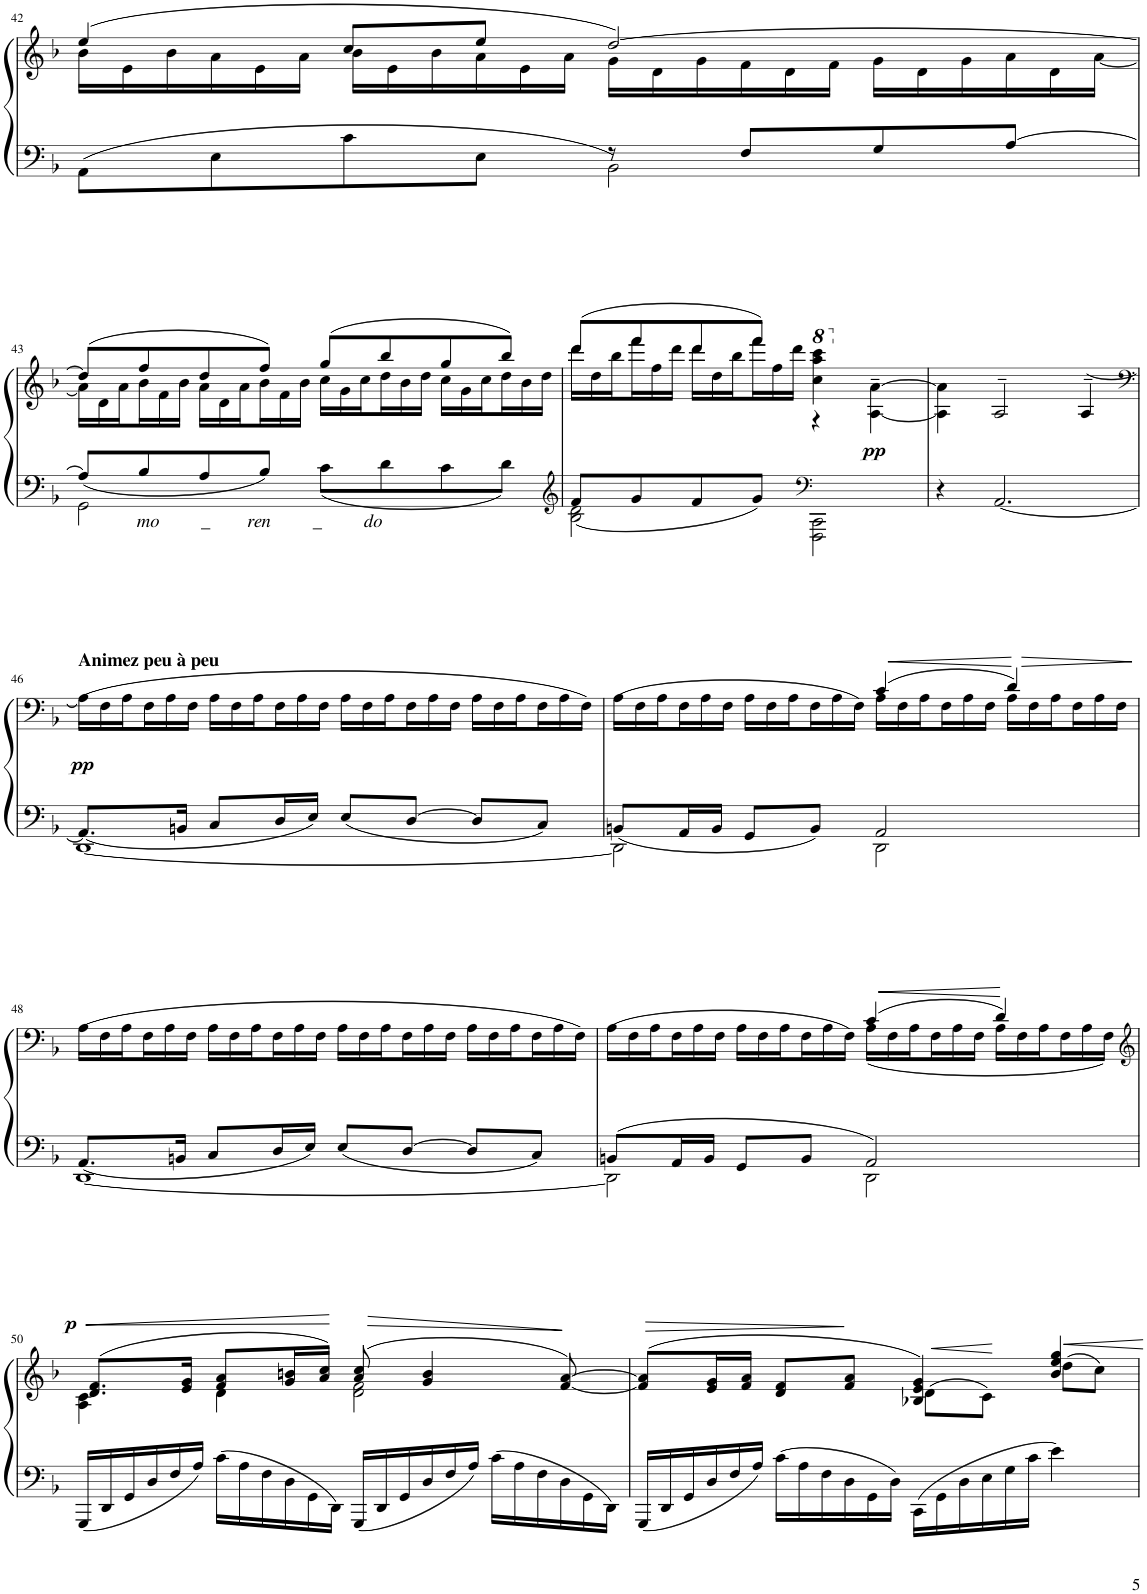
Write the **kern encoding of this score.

**kern	**kern	**dynam
*part1	*part1	*part1
*staff2	*staff1	*staff1/2
*I"Piano	*	*
*I'Pno.	*	*
!!LO:PB:g=z
*clefF4	*clefG2	*
*k[b-]	*k[b-]	*
*M4/4	*M4/4	*
*met(c)	*met(c)	*
=42	=42	=42
*^	*^	*
*	*	*	*Xtuplet	*
2ryy	8AA\L	(4ee/	24b-\LL	.
.	.	.	24e\	.
.	.	.	24b-\	.
.	8E\	.	24a\	.
.	.	.	24e\	.
.	.	.	24a\JJ	.
.	8c\	8cc/L	24b-\LL	.
.	.	.	24e\	.
.	.	.	24b-\	.
.	8E\J	8ee/J	24a\	.
.	.	.	24e\	.
.	.	.	24a\JJ	.
8r	2BB-\	[2dd/)	24g\LL	.
.	.	.	24d\	.
.	.	.	24g\	.
8F/L	.	.	24f\	.
.	.	.	24d\	.
.	.	.	24f\JJ	.
8G/	.	.	24g\LL	.
.	.	.	24d\	.
.	.	.	24g\	.
[8A/J	.	.	24a\	.
.	.	.	24d\	.
.	.	.	[24a\JJ	.
!!LO:LB:g=z	!!
=43	=43	=43	=43	=43
8A/L]	2GG\	(8dd/L]	24a\LL]	.
.	.	.	24d\	.
.	.	.	24a\J	.
!LO:TX:b:i:t=mo         _        ren         _         do	!	!	!	!
8B-/	.	8ff/	24b-\L	.
.	.	.	24f\	.
.	.	.	24b-\JJ	.
8A/	.	8dd/	24a\LL	.
.	.	.	24d\	.
.	.	.	24a\J	.
8B-/J	.	8ff/J)	24b-\L	.
.	.	.	24f\	.
.	.	.	24b-\JJ	.
8c\L	2ryy	(8gg/L	24cc\LL	.
.	.	.	24g\	.
.	.	.	24cc\J	.
8d\	.	8bb-/	24dd\L	.
.	.	.	24b-\	.
.	.	.	24dd\JJ	.
8c\	.	8gg/	24cc\LL	.
.	.	.	24g\	.
.	.	.	24cc\J	.
8d\J	.	8bb-/J)	24dd\L	.
.	.	.	24b-\	.
.	.	.	24dd\JJ	.
=44	=44	=44	=44	=44
*clefG2	*	*	*	*
8f/L	(>2B-\ 2d\	(8ddd/L	24ddd\LL	.
.	.	.	24dd\	.
.	.	.	24bb-\J	.
8g/	.	8fff/	24fff\L	.
.	.	.	24ff\	.
.	.	.	24ddd\JJ	.
8f/	.	8ddd/	24ddd\LL	.
.	.	.	24dd\	.
.	.	.	24bb-\J	.
8g/J	.	8fff/J)	24fff\L	.
.	.	.	24ff\	.
.	.	.	24ddd\JJ	.
*clefF4	*	*	*	*
*	*	*8va	*	*
2CC\	2FFF\	4ccc\ 4aaa\ 4cccc\	4r	.
*	*	*X8va	*	*
!	!	!	!	!LO:DY:b
.	.	[4A\~> [>4a\~>	4ryy	pp
*v	*v	*	*	*
*	*v	*v	*
=45	=45	=45
4r	4A\] 4a\]	.
[<2.AA/	2A~>/	.
.	[4A~>/	.
!!LO:LB:g=z
=46	=46	=46
*	*clefF4	*
*^	*^	*
!	!	!LO:TX:a:B:t=Animez peu à peu	!	!
!	!	!	!	!LO:DY:b
8.AA/L]	[1DD	1ryy	24A\LL]	pp
.	.	.	24F\	.
.	.	.	24A\J	.
.	.	.	24F\L	.
.	.	.	24A\	.
16BBn/Jk	.	.	.	.
.	.	.	24F\JJ	.
8C/L	.	.	24A\LL	.
.	.	.	24F\	.
.	.	.	24A\J	.
16D/L	.	.	24F\L	.
.	.	.	24A\	.
16E/JJ	.	.	.	.
.	.	.	24F\JJ	.
8E/L	.	.	24A\LL	.
.	.	.	24F\	.
.	.	.	24A\J	.
[8D/J	.	.	24F\L	.
.	.	.	24A\	.
.	.	.	24F\JJ	.
8D/L]	.	.	24A\LL	.
.	.	.	24F\	.
.	.	.	24A\J	.
8C/J	.	.	24F\L	.
.	.	.	24A\	.
.	.	.	24F\JJ)	.
=47	=47	=47	=47	=47
8BBn/L	2DD\]	2ryy	(>24A\LL	.
.	.	.	24F\	.
.	.	.	24A\J	.
16AA/L	.	.	24F\L	.
.	.	.	24A\	.
16BB/JJ	.	.	.	.
.	.	.	24F\JJ	.
8GG/L	.	.	24A\LL	.
.	.	.	24F\	.
.	.	.	24A\J	.
8BB/J	.	.	24F\L	.
.	.	.	24A\	.
.	.	.	24F\JJ)	.
!	!	!	!	!LO:HP:b
2AA/	2DD\	(4c/	24A\LL	<
.	.	.	24F\	.
.	.	.	24A\J	.
.	.	.	24F\L	.
.	.	.	24A\	.
.	.	.	24F\JJ	.
!	!	!	!	!LO:HP:b
.	.	4d/)	24A\LL	>
.	.	.	24F\	.
.	.	.	24A\J	.
.	.	.	24F\L	.
.	.	.	24A\	.
.	.	.	24F\JJ	.
*v	*v	*	*	*
*	*v	*v	*
.	.	[
!!LO:LB:g=z
=48	=48	=48
*^	*^	*
8.AA/L	[1DD	1ryy	(>24A\LL	.
.	.	.	24F\	.
.	.	.	24A\J	.
.	.	.	24F\L	.
.	.	.	24A\	.
16BBn/Jk	.	.	.	.
.	.	.	24F\JJ	.
8C/L	.	.	24A\LL	.
.	.	.	24F\	.
.	.	.	24A\J	.
16D/L	.	.	24F\L	.
.	.	.	24A\	.
16E/JJ	.	.	.	.
.	.	.	24F\JJ	.
8E/L	.	.	24A\LL	.
.	.	.	24F\	.
.	.	.	24A\J	.
[8D/J	.	.	24F\L	.
.	.	.	24A\	.
.	.	.	24F\JJ	.
8D/L]	.	.	24A\LL	.
.	.	.	24F\	.
.	.	.	24A\J	.
8C/J	.	.	24F\L	.
.	.	.	24A\	.
.	.	.	24F\JJ)	.
=49	=49	=49	=49	=49
8BBn/L	2DD\]	2ryy	(>24A\LL	.
.	.	.	24F\	.
.	.	.	24A\J	.
16AA/L	.	.	24F\L	.
.	.	.	24A\	.
16BB/JJ	.	.	.	.
.	.	.	24F\JJ	.
8GG/L	.	.	24A\LL	.
.	.	.	24F\	.
.	.	.	24A\J	.
8BB/J	.	.	24F\L	.
.	.	.	24A\	.
.	.	.	24F\JJ)	.
!	!	!	!	!LO:HP:b
2AA/	2DD\	(4c/	(24A\LL	<
.	.	.	24F\	.
.	.	.	24A\J	.
.	.	.	24F\L	.
.	.	.	24A\	.
.	.	.	24F\JJ	.
.	.	4d/)	24A\LL	]
.	.	.	24F\	.
.	.	.	24A\J	.
.	.	.	24F\L	.
.	.	.	24A\	.
.	.	.	24F\JJ)	.
*v	*v	*	*	*
!!LO:LB:g=z	!!
=50	=50	=50	=50
*	*clefG2	*	*
*Xtuplet	*	*	*
!	!	!	!LO:HP:b
!	!	!	!LO:DY:n=1:a
24GGG/LL	(8.d/ 8.f/L	4A\ 4c\	< p
24DD/	.	.	.
24GG/	.	.	.
24D/	.	.	.
24F/	.	.	.
.	16e/ 16g/Jk	.	.
24A/JJ	.	.	.
24c\LL	8f/ 8a/L	4d\	.
24A\	.	.	.
24F\	.	.	.
24D\	16g/ 16bn/L	.	.
24GG\	.	.	.
.	16a/ 16cc/JJ)	.	[
24DD\JJ	.	.	.
!	!	!	!LO:HP:b
24GGG/LL	(8a/ 8cc/	2d\ 2f\	>
24DD/	.	.	.
24GG/	.	.	.
24D/	4g/ 4b/	.	.
24F/	.	.	.
24A/JJ	.	.	.
24c\LL	.	.	.
24A\	.	.	.
24F\	.	.	.
24D\	[<8f/ [8a/)	.	[
24GG\	.	.	.
24DD\JJ	.	.	.
=51	=51	=51	=51
!	!	!	!LO:HP:b
24GGG/LL	(8f/] 8a/]L	2ryy	>
24DD/	.	.	.
24GG/	.	.	.
24D/	16e/ 16g/L	.	.
24F/	.	.	.
.	16f/ 16a/JJ	.	.
24A/JJ	.	.	.
24c\LL	8d/ 8f/L	.	.
24A\	.	.	.
24F\	.	.	.
24D\	8f/ 8a/J	.	]
24GG\	.	.	.
24D\JJ	.	.	.
24CC\LL	4B-X/ 4e/ 4g/)	(>8d\L	.
24GG\	.	.	.
24D\	.	.	.
24E\	.	8c\J)	]
24G\	.	.	.
24c\JJ	.	.	.
!	!	!	!LO:HP:b
4e\	4b-/ 4ee/ 4gg/	(>8dd\L	<
.	.	8cc\J)	.
*	*v	*v	*
.	.	[
=	=	=
*-	*-	*-
